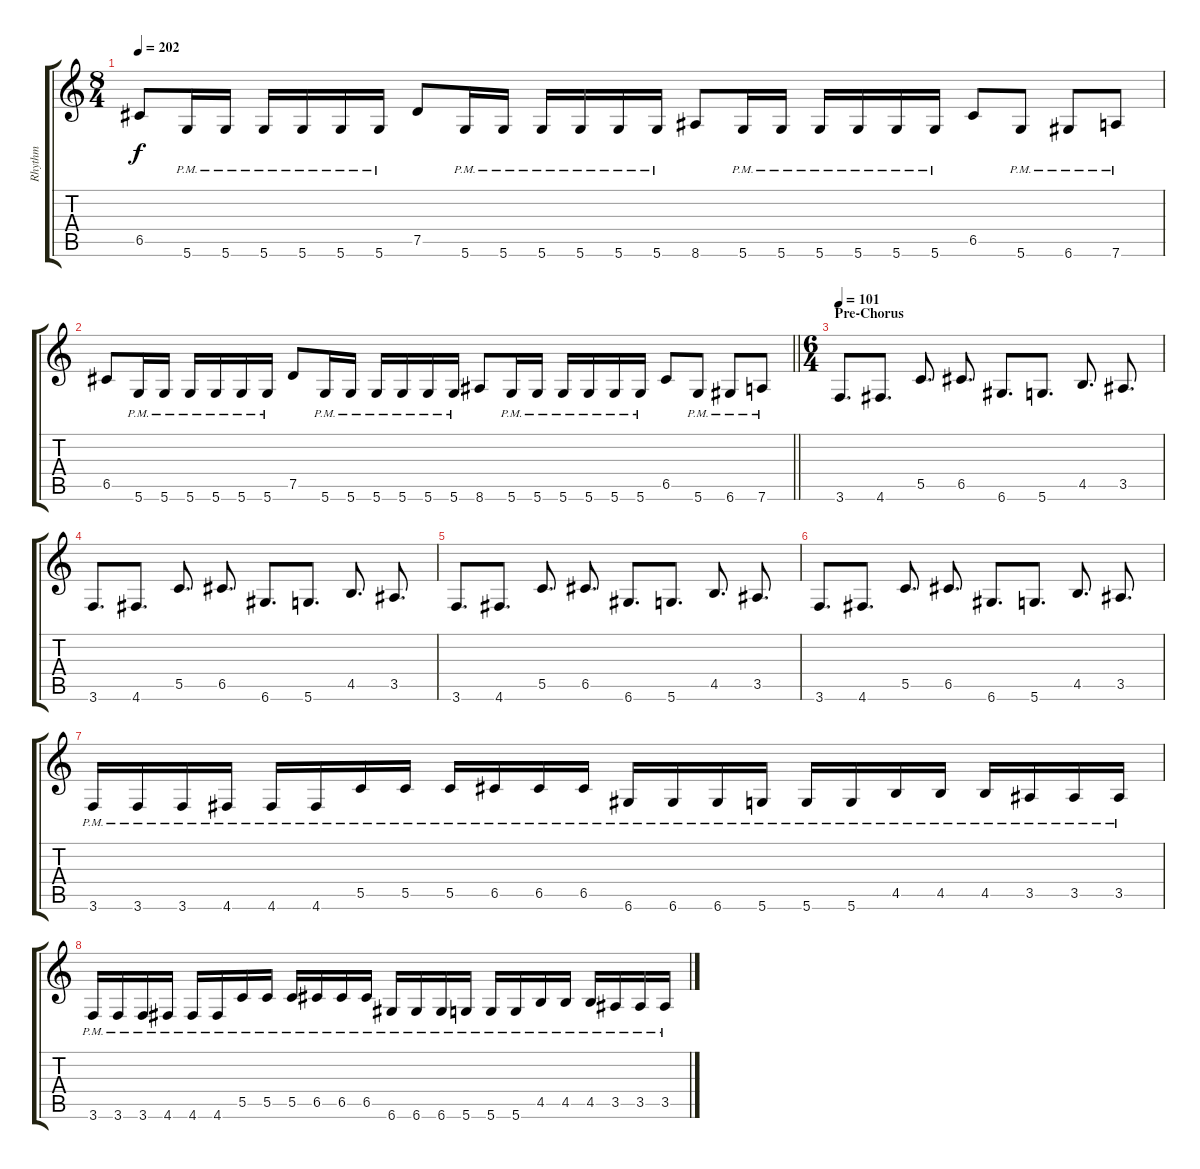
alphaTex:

\track ("Rhythm" "Rhythm") {instrument distortionguitar}
\staff {score tabs}
\tuning (D4 A3 F3 C3 G2 D2) {hide}
\ts (8 4)
\tempo 202
\clef g2
\ks c
6.5.8{dy f} 5.6{pm}.16 5.6{pm}.16 5.6{pm}.16 5.6{pm}.16 5.6{pm}.16 5.6{pm}.16 7.5.8 5.6{pm}.16 5.6{pm}.16 5.6{pm}.16 5.6{pm}.16 5.6{pm}.16 5.6{pm}.16 8.6.8 5.6{pm}.16 5.6{pm}.16 5.6{pm}.16 5.6{pm}.16 5.6{pm}.16 5.6{pm}.16 6.5.8 5.6{pm}.8 6.6{pm}.8 7.6{pm}.8 |
\barLineRight lightlight
6.5.8 5.6{pm}.16 5.6{pm}.16 5.6{pm}.16 5.6{pm}.16 5.6{pm}.16 5.6{pm}.16 7.5.8 5.6{pm}.16 5.6{pm}.16 5.6{pm}.16 5.6{pm}.16 5.6{pm}.16 5.6{pm}.16 8.6.8 5.6{pm}.16 5.6{pm}.16 5.6{pm}.16 5.6{pm}.16 5.6{pm}.16 5.6{pm}.16 6.5.8 5.6{pm}.8 6.6{pm}.8 7.6{pm}.8 |
\ts (6 4)
\section ("" "Pre-Chorus")
\tempo 101
3.6.8{d} 4.6.8{d} 5.5.8{d} 6.5.8{d} 6.6.8{d} 5.6.8{d} 4.5.8{d} 3.5.8{d} |
3.6.8{d} 4.6.8{d} 5.5.8{d} 6.5.8{d} 6.6.8{d} 5.6.8{d} 4.5.8{d} 3.5.8{d} |
3.6.8{d} 4.6.8{d} 5.5.8{d} 6.5.8{d} 6.6.8{d} 5.6.8{d} 4.5.8{d} 3.5.8{d} |
3.6.8{d} 4.6.8{d} 5.5.8{d} 6.5.8{d} 6.6.8{d} 5.6.8{d} 4.5.8{d} 3.5.8{d} |
3.6{pm}.16 3.6{pm}.16 3.6{pm}.16 4.6{pm}.16 4.6{pm}.16 4.6{pm}.16 5.5{pm}.16 5.5{pm}.16 5.5{pm}.16 6.5{pm}.16 6.5{pm}.16 6.5{pm}.16 6.6{pm}.16 6.6{pm}.16 6.6{pm}.16 5.6{pm}.16 5.6{pm}.16 5.6{pm}.16 4.5{pm}.16 4.5{pm}.16 4.5{pm}.16 3.5{pm}.16 3.5{pm}.16 3.5{pm}.16 |
3.6{pm}.16 3.6{pm}.16 3.6{pm}.16 4.6{pm}.16 4.6{pm}.16 4.6{pm}.16 5.5{pm}.16 5.5{pm}.16 5.5{pm}.16 6.5{pm}.16 6.5{pm}.16 6.5{pm}.16 6.6{pm}.16 6.6{pm}.16 6.6{pm}.16 5.6{pm}.16 5.6{pm}.16 5.6{pm}.16 4.5{pm}.16 4.5{pm}.16 4.5{pm}.16 3.5{pm}.16 3.5{pm}.16 3.5{pm}.16
